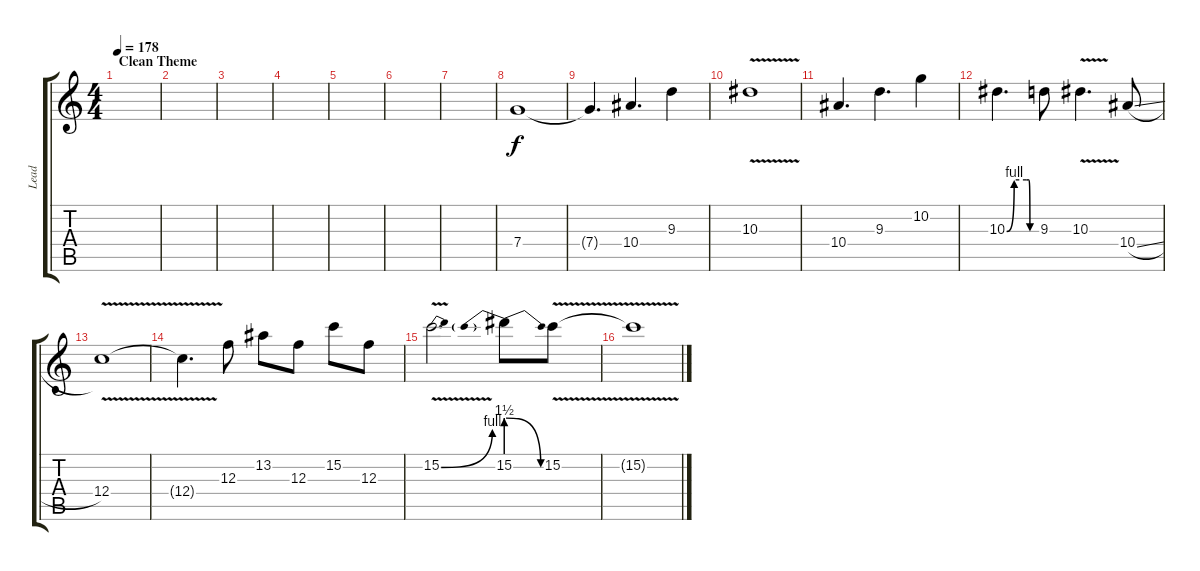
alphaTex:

\track ("Lead" "Lead") {instrument overdrivenguitar}
\staff {score tabs}
\tuning (D4 A3 F3 C3 G2 D2) {hide}
\ts (4 4)
\section ("" "Clean Theme")
\tempo 178
\clef g2
\ks c
|
|
|
|
|
|
|
7.4.1{volume 15} |
7.4{t}.4{d} 10.4.4{d} 9.3.4 |
10.3{v}.1 |
10.4.4{d} 9.3.4{d} 10.2.4 |
10.3{be (custom 0 0 15 4 40 4 45 4 47 0 50 0 60 0)}.4{d} 9.3.8 10.3{v}.4{d} 10.4{sl}.8 |
12.4{v}.1 |
12.4{t}.4{d} 12.3.8 13.2.8 12.3.8 15.2.8 12.3.8 |
15.2{be (bend 0 0 60 4) v}.2{d} 15.2{be (prebendrelease 0 6 60 0)}.8 15.2{v}.8 |
15.2{t}.1
